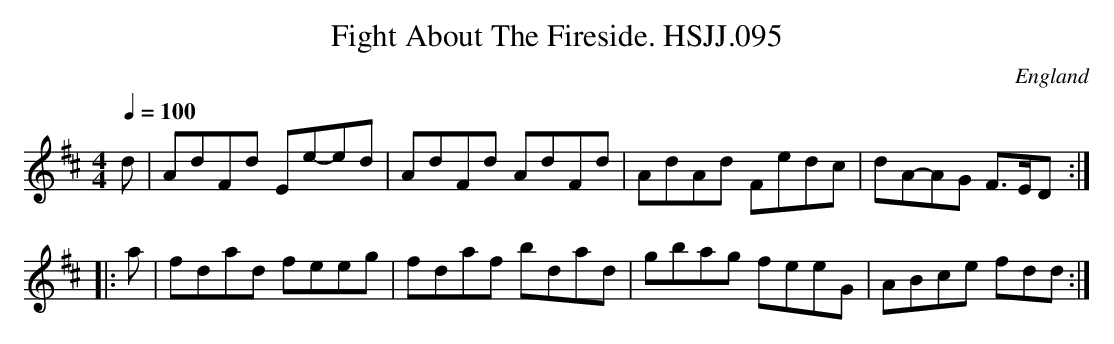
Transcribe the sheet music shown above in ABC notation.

X:1
T:Fight About The Fireside. HSJJ.095
L:1/8
M:4/4
O:England
Q:1/4=100
K:D
d|AdFd Ee-ed|AdFd AdFd|AdAd Fedc|dA-AG F>ED:|!
|:a|fdad feeg|fdaf bdad|gbag feeG|ABce fdd:|
